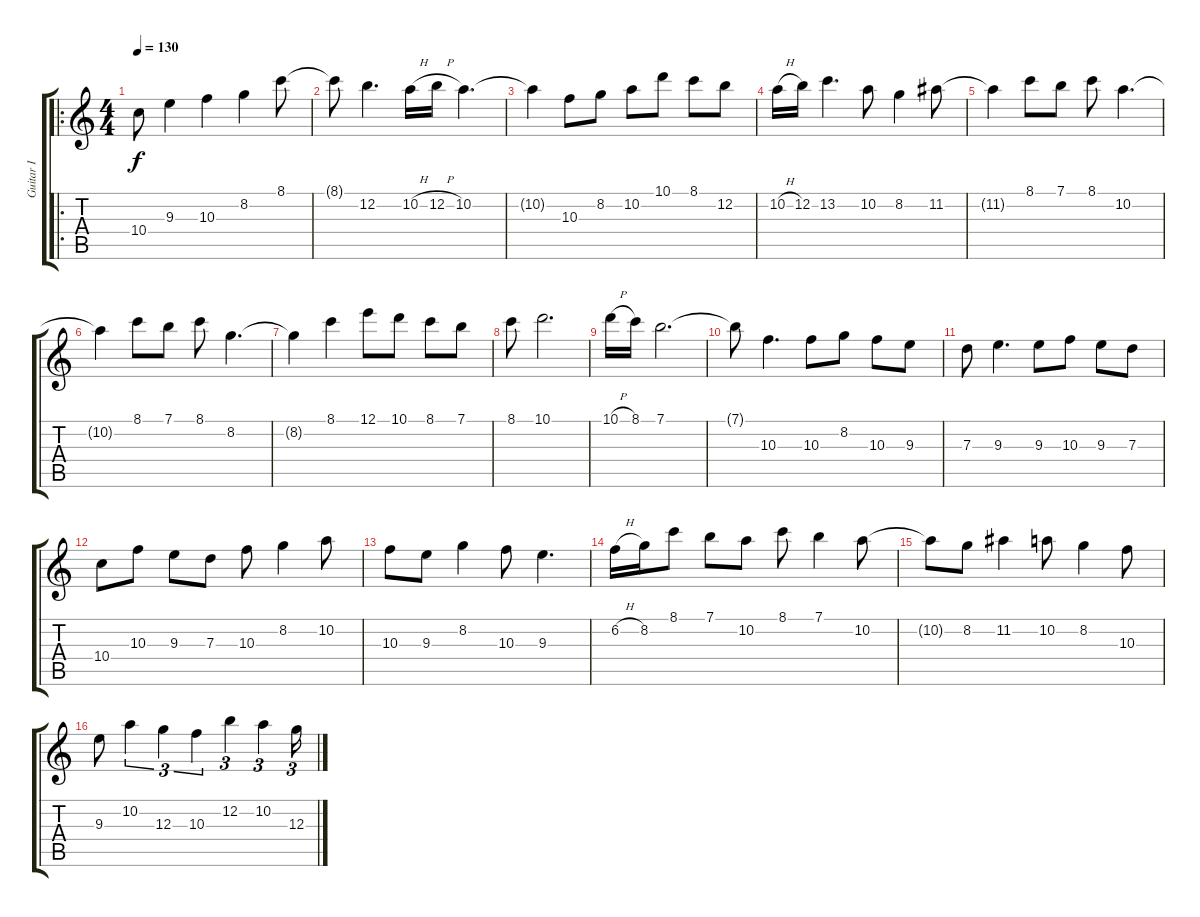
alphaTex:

\track ("Guitar I" "Guitar I") {instrument electricguitarjazz}
\staff {score tabs}
\tuning (E4 B3 G3 D3 A2 E2) {hide}
\ro
\ts (4 4)
\tempo 130
\clef g2
\ks c
10.4.8{dy f instrument electricguitarjazz} 9.3.4 10.3.4 8.2.4 8.1.8 |
8.1{t}.8 12.2.4{d} 10.2{h}.16 12.2{h}.16 10.2.4{d} |
10.2{t}.4 10.3.8 8.2.8 10.2.8 10.1.8 8.1.8 12.2.8 |
10.2{h}.16 12.2.16 13.2.4{d} 10.2.8 8.2.4 11.2.8 |
11.2{t}.4 8.1.8 7.1.8 8.1.8 10.2.4{d} |
10.2{t}.4 8.1.8 7.1.8 8.1.8 8.2.4{d} |
8.2{t}.4 8.1.4 12.1.8 10.1.8 8.1.8 7.1.8 |
8.1.8 10.1.2{d} |
10.1{h}.16 8.1.16 7.1.2{d} |
7.1{t}.8 10.3.4{d} 10.3.8 8.2.8 10.3.8 9.3.8 |
7.3.8 9.3.4{d} 9.3.8 10.3.8 9.3.8 7.3.8 |
10.4.8 10.3.8 9.3.8 7.3.8 10.3.8 8.2.4 10.2.8 |
10.3.8 9.3.8 8.2.4 10.3.8 9.3.4{d} |
6.2{h}.16 8.2.16 8.1.8 7.1.8 10.2.8 8.1.8 7.1.4 10.2.8 |
10.2{t}.8 8.2.8 11.2.4 10.2.8 8.2.4 10.3.8 |
9.3.8 10.2.4{tu (3 2)} 12.3.4{tu (3 2)} 10.3.4{tu (3 2)} 12.2.4{tu (3 2)} 10.2.4{tu (3 2)} 12.3.16{tu (3 2)}
